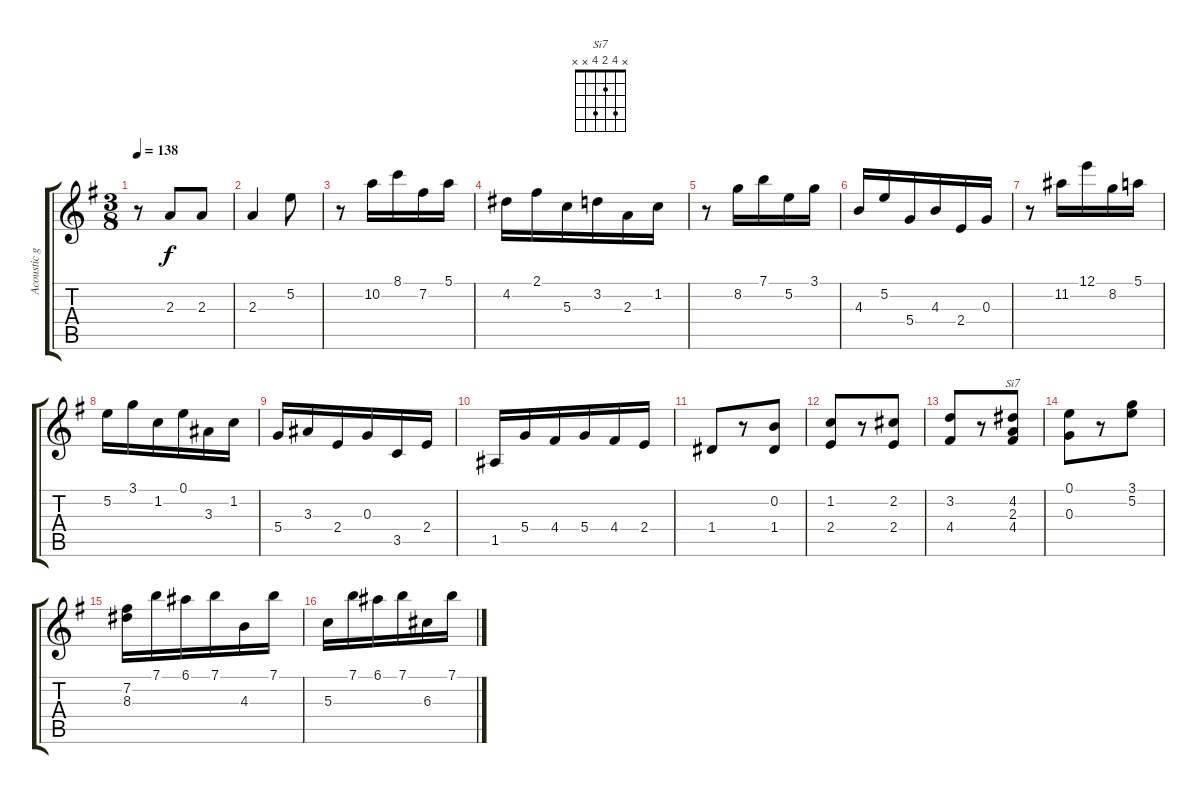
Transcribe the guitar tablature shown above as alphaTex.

\track ("Acoustic guitar 1" "Acoustic g") {instrument acousticguitarnylon}
\staff {score tabs}
\tuning (E4 B3 G3 D3 A2 E2) {hide}
\chord ("Si7" x 4 2 4 x x)
\ts (3 8)
\tempo 138
\clef g2
\ks g
r.8{dy f} 2.3.8 2.3.8 |
2.3.4 5.2.8 |
r.8 10.2.16 8.1.16 7.2.16 5.1.16 |
4.2.16 2.1.16 5.3.16 3.2.16 2.3.16 1.2.16 |
r.8 8.2.16 7.1.16 5.2.16 3.1.16 |
4.3.16 5.2.16 5.4.16 4.3.16 2.4.16 0.3.16 |
r.8 11.2.16 12.1.16 8.2.16 5.1.16 |
5.2.16 3.1.16 1.2.16 0.1.16 3.3.16 1.2.16 |
5.4.16 3.3.16 2.4.16 0.3.16 3.5.16 2.4.16 |
1.5.16 5.4.16 4.4.16 5.4.16 4.4.16 2.4.16 |
1.4.8 r.8 (0.2 1.4).8 |
(1.2 2.4).8 r.8 (2.2 2.4).8 |
(3.2 4.4).8 r.8 (4.2 2.3 4.4).8{ch "Si7"} |
(0.1 0.3).8 r.8 (3.1 5.2).8 |
(7.2 8.3).16 7.1.16 6.1.16 7.1.16 4.3.16 7.1.16 |
5.3.16 7.1.16 6.1.16 7.1.16 6.3.16 7.1.16
